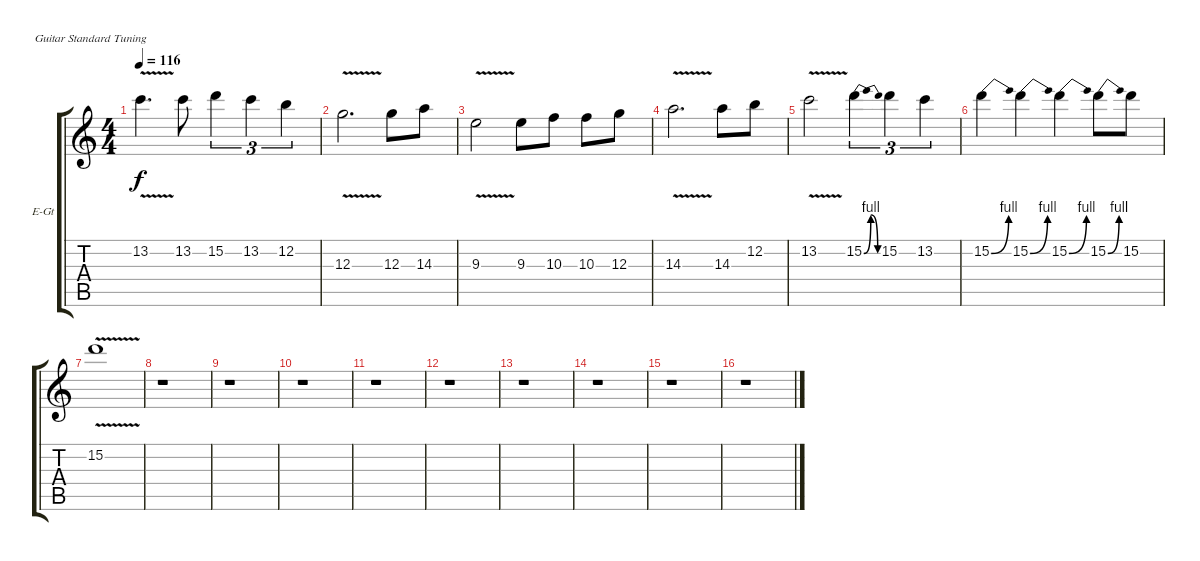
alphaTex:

\bracketExtendMode groupsimilarinstruments
\firstSystemTrackNameOrientation horizontal
\otherSystemsTrackNameOrientation horizontal
\track ("Gtr. 3" "E-Gt") {instrument overdrivenguitar}
\staff {score tabs}
\tuning (E4 B3 G3 D3 A2 E2)
\ts (4 4)
\tempo 116
\clef g2
\ks c
13.2{v}.4{d dy f} 13.2.8 15.2.4{tu (3 2)} 13.2.4{tu (3 2)} 12.2.4{tu (3 2)} |
12.3{v}.2{d} 12.3.8 14.3.8 |
9.3{v}.2 9.3.8 10.3.8 10.3.8 12.3.8 |
14.3{v}.2{d} 14.3.8 12.2.8 |
13.2{v}.2 15.2{be (bendrelease 0 0 30 4 30 4 60 0)}.4{tu (3 2)} 15.2.4{tu (3 2)} 13.2.4{tu (3 2)} |
15.2{be (bend 0 0 60 4)}.4 15.2{be (bend 0 0 60 4)}.4 15.2{be (bend 0 0 60 4)}.4 15.2{be (bend 0 0 60 4)}.8 15.2.8 |
15.2{v}.1 |
r.1 |
r.1 |
r.1 |
r.1 |
r.1 |
r.1 |
r.1 |
r.1 |
r.1
